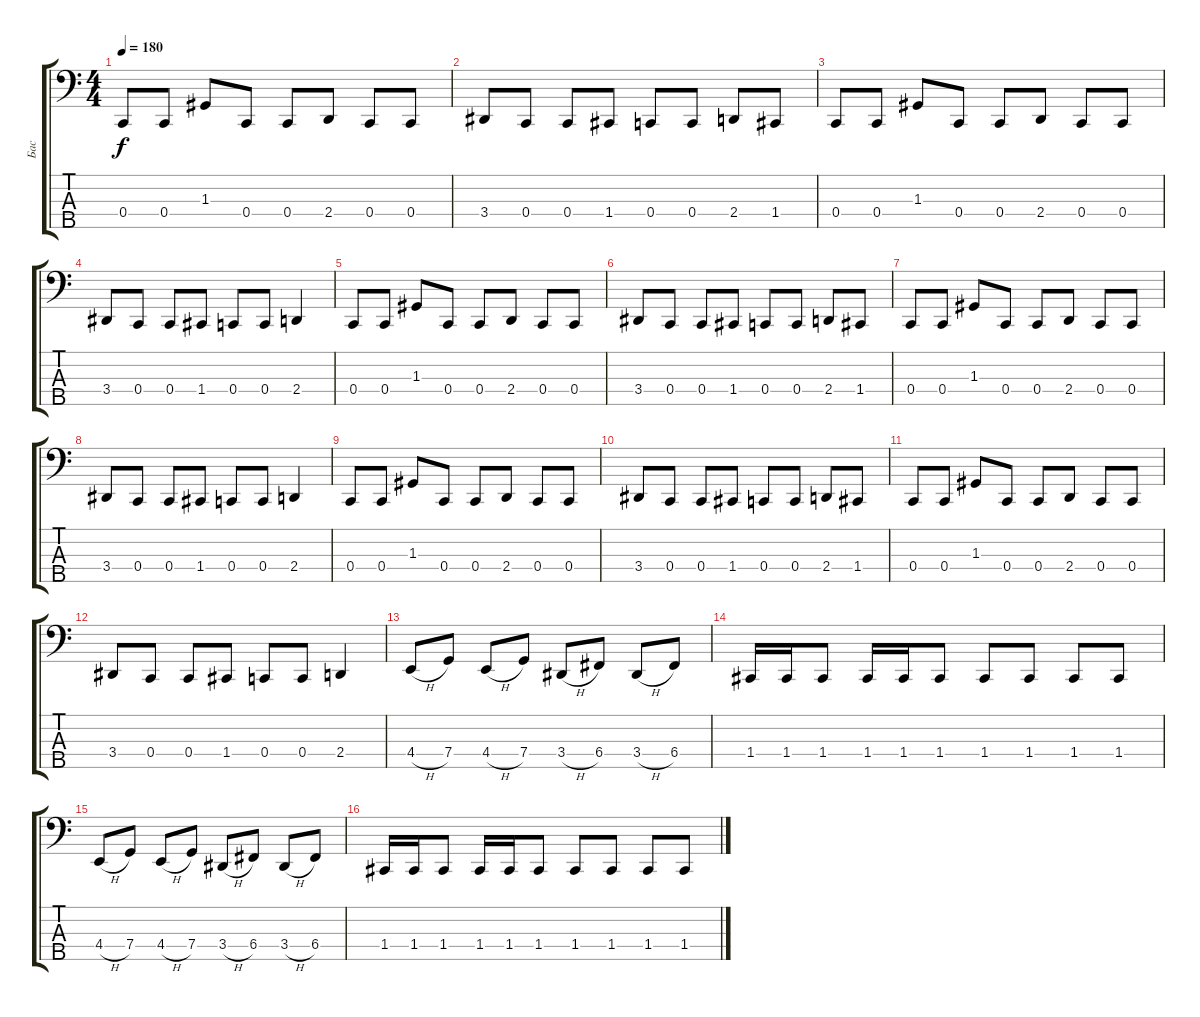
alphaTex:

\track ("Бас" "Бас") {instrument electricbassfinger}
\staff {score tabs}
\tuning (F2 C2 G1 C1 A0) {hide}
\ts (4 4)
\tempo 180
\clef f4
\ks c
0.4.8{dy f} 0.4.8 1.3.8 0.4.8 0.4.8 2.4.8 0.4.8 0.4.8 |
3.4.8 0.4.8 0.4.8 1.4.8 0.4.8 0.4.8 2.4.8 1.4.8 |
0.4.8 0.4.8 1.3.8 0.4.8 0.4.8 2.4.8 0.4.8 0.4.8 |
3.4.8 0.4.8 0.4.8 1.4.8 0.4.8 0.4.8 2.4.4 |
0.4.8 0.4.8 1.3.8 0.4.8 0.4.8 2.4.8 0.4.8 0.4.8 |
3.4.8 0.4.8 0.4.8 1.4.8 0.4.8 0.4.8 2.4.8 1.4.8 |
0.4.8 0.4.8 1.3.8 0.4.8 0.4.8 2.4.8 0.4.8 0.4.8 |
3.4.8 0.4.8 0.4.8 1.4.8 0.4.8 0.4.8 2.4.4 |
0.4.8 0.4.8 1.3.8 0.4.8 0.4.8 2.4.8 0.4.8 0.4.8 |
3.4.8 0.4.8 0.4.8 1.4.8 0.4.8 0.4.8 2.4.8 1.4.8 |
0.4.8 0.4.8 1.3.8 0.4.8 0.4.8 2.4.8 0.4.8 0.4.8 |
3.4.8 0.4.8 0.4.8 1.4.8 0.4.8 0.4.8 2.4.4 |
4.4{h}.8 7.4.8 4.4{h}.8 7.4.8 3.4{h}.8 6.4.8 3.4{h}.8 6.4.8 |
1.4.16 1.4.16 1.4.8 1.4.16 1.4.16 1.4.8 1.4.8 1.4.8 1.4.8 1.4.8 |
4.4{h}.8 7.4.8 4.4{h}.8 7.4.8 3.4{h}.8 6.4.8 3.4{h}.8 6.4.8 |
1.4.16 1.4.16 1.4.8 1.4.16 1.4.16 1.4.8 1.4.8 1.4.8 1.4.8 1.4.8
